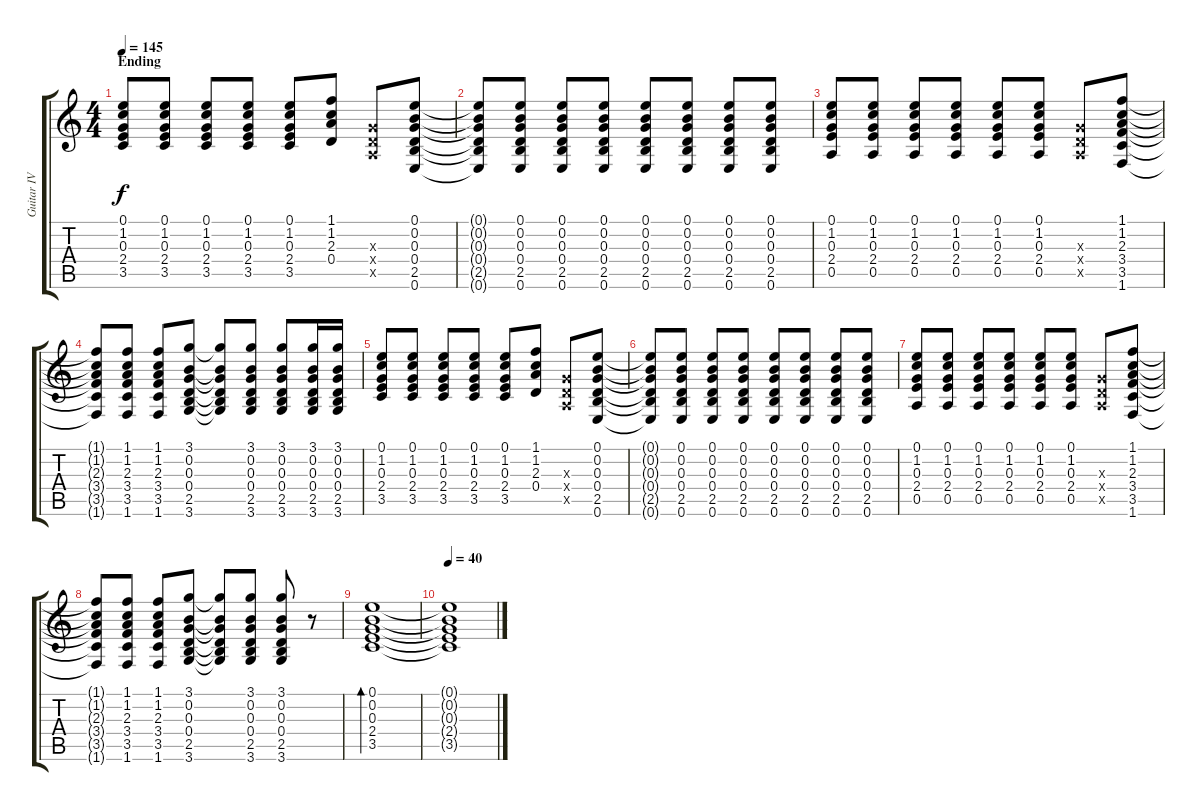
\track ("Guitar IV (Hirasawa Yui)" "Guitar IV ") {instrument acousticguitarsteel}
\staff {score tabs}
\tuning (E4 B3 G3 D3 A2 E2) {hide}
\ts (4 4)
\section ("" "Ending")
\tempo 145
\clef g2
\ks c
(0.1 1.2 0.3 2.4 3.5).8{dy f} (0.1 1.2 0.3 2.4 3.5).8 (0.1 1.2 0.3 2.4 3.5).8 (0.1 1.2 0.3 2.4 3.5).8 (0.1 1.2 0.3 2.4 3.5).8 (1.1 1.2 2.3 0.4).8 (0.3{x} 0.4{x} 0.5{x}).8 (0.1 0.2 0.3 0.4 2.5 0.6).8 |
(0.1{t} 0.2{t} 0.3{t} 0.4{t} 2.5{t} 0.6{t}).8 (0.1 0.2 0.3 0.4 2.5 0.6).8 (0.1 0.2 0.3 0.4 2.5 0.6).8 (0.1 0.2 0.3 0.4 2.5 0.6).8 (0.1 0.2 0.3 0.4 2.5 0.6).8 (0.1 0.2 0.3 0.4 2.5 0.6).8 (0.1 0.2 0.3 0.4 2.5 0.6).8 (0.1 0.2 0.3 0.4 2.5 0.6).8 |
(0.1 1.2 0.3 2.4 0.5).8 (0.1 1.2 0.3 2.4 0.5).8 (0.1 1.2 0.3 2.4 0.5).8 (0.1 1.2 0.3 2.4 0.5).8 (0.1 1.2 0.3 2.4 0.5).8 (0.1 1.2 0.3 2.4 0.5).8 (0.3{x} 0.4{x} 0.5{x}).8 (1.1 1.2 2.3 3.4 3.5 1.6).8 |
(1.1{t} 1.2{t} 2.3{t} 3.4{t} 3.5{t} 1.6{t}).8 (1.1 1.2 2.3 3.4 3.5 1.6).8 (1.1 1.2 2.3 3.4 3.5 1.6).8 (3.1 0.2 0.3 0.4 2.5 3.6).8 (3.1{t} 0.2{t} 0.3{t} 0.4{t} 2.5{t} 3.6{t}).8 (3.1 0.2 0.3 0.4 2.5 3.6).8 (3.1 0.2 0.3 0.4 2.5 3.6).8 (3.1 0.2 0.3 0.4 2.5 3.6).16 (3.1 0.2 0.3 0.4 2.5 3.6).16 |
(0.1 1.2 0.3 2.4 3.5).8 (0.1 1.2 0.3 2.4 3.5).8 (0.1 1.2 0.3 2.4 3.5).8 (0.1 1.2 0.3 2.4 3.5).8 (0.1 1.2 0.3 2.4 3.5).8 (1.1 1.2 2.3 0.4).8 (0.3{x} 0.4{x} 0.5{x}).8 (0.1 0.2 0.3 0.4 2.5 0.6).8 |
(0.1{t} 0.2{t} 0.3{t} 0.4{t} 2.5{t} 0.6{t}).8 (0.1 0.2 0.3 0.4 2.5 0.6).8 (0.1 0.2 0.3 0.4 2.5 0.6).8 (0.1 0.2 0.3 0.4 2.5 0.6).8 (0.1 0.2 0.3 0.4 2.5 0.6).8 (0.1 0.2 0.3 0.4 2.5 0.6).8 (0.1 0.2 0.3 0.4 2.5 0.6).8 (0.1 0.2 0.3 0.4 2.5 0.6).8 |
(0.1 1.2 0.3 2.4 0.5).8 (0.1 1.2 0.3 2.4 0.5).8 (0.1 1.2 0.3 2.4 0.5).8 (0.1 1.2 0.3 2.4 0.5).8 (0.1 1.2 0.3 2.4 0.5).8 (0.1 1.2 0.3 2.4 0.5).8 (0.3{x} 0.4{x} 0.5{x}).8 (1.1 1.2 2.3 3.4 3.5 1.6).8 |
(1.1{t} 1.2{t} 2.3{t} 3.4{t} 3.5{t} 1.6{t}).8 (1.1 1.2 2.3 3.4 3.5 1.6).8 (1.1 1.2 2.3 3.4 3.5 1.6).8 (3.1 0.2 0.3 0.4 2.5 3.6).8 (3.1{t} 0.2{t} 0.3{t} 0.4{t} 2.5{t} 3.6{t}).8 (3.1 0.2 0.3 0.4 2.5 3.6).8 (3.1 0.2 0.3 0.4 2.5 3.6).8 r.8 |
(0.1 0.2 0.3 2.4 3.5).1{bd 60} |
\tempo 40
(0.1{t} 0.2{t} 0.3{t} 2.4{t} 3.5{t}).1
